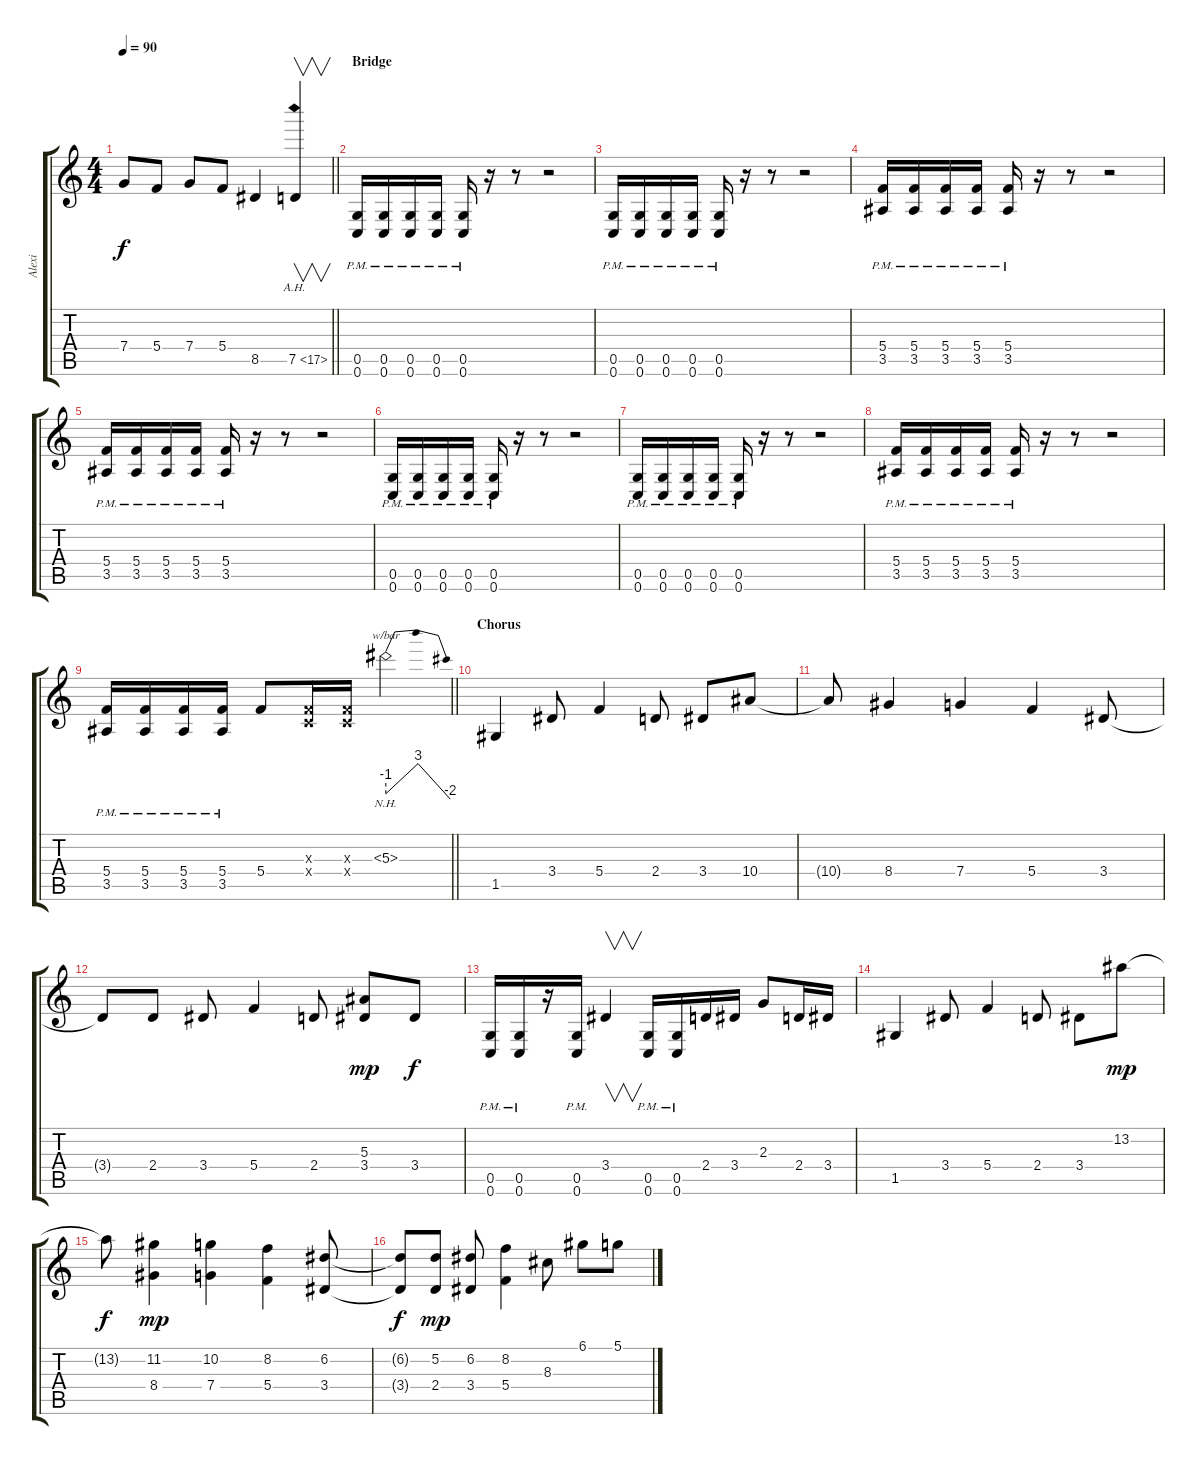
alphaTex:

\track ("Alexi" "Alexi") {instrument distortionguitar}
\staff {score tabs}
\tuning (D4 A3 F3 C3 G2 C2) {hide}
\ts (4 4)
\tempo 90
\clef g2
\barLineRight lightlight
\ks c
7.4.8{dy f} 5.4.8 7.4.8 5.4.8 8.5.4 7.5{ah 10}.4{v} |
\section ("" "Bridge")
(0.5{pm} 0.6{pm}).16 (0.5{pm} 0.6{pm}).16 (0.5{pm} 0.6{pm}).16 (0.5{pm} 0.6{pm}).16 (0.5{pm} 0.6{pm}).16 r.16 r.8 r.2 |
(0.5{pm} 0.6{pm}).16 (0.5{pm} 0.6{pm}).16 (0.5{pm} 0.6{pm}).16 (0.5{pm} 0.6{pm}).16 (0.5{pm} 0.6{pm}).16 r.16 r.8 r.2 |
(5.4{pm} 3.5{pm}).16 (5.4{pm} 3.5{pm}).16 (5.4{pm} 3.5{pm}).16 (5.4{pm} 3.5{pm}).16 (5.4{pm} 3.5{pm}).16 r.16 r.8 r.2 |
(5.4{pm} 3.5{pm}).16 (5.4{pm} 3.5{pm}).16 (5.4{pm} 3.5{pm}).16 (5.4{pm} 3.5{pm}).16 (5.4{pm} 3.5{pm}).16 r.16 r.8 r.2 |
(0.5{pm} 0.6{pm}).16 (0.5{pm} 0.6{pm}).16 (0.5{pm} 0.6{pm}).16 (0.5{pm} 0.6{pm}).16 (0.5{pm} 0.6{pm}).16 r.16 r.8 r.2 |
(0.5{pm} 0.6{pm}).16 (0.5{pm} 0.6{pm}).16 (0.5{pm} 0.6{pm}).16 (0.5{pm} 0.6{pm}).16 (0.5{pm} 0.6{pm}).16 r.16 r.8 r.2 |
(5.4{pm} 3.5{pm}).16 (5.4{pm} 3.5{pm}).16 (5.4{pm} 3.5{pm}).16 (5.4{pm} 3.5{pm}).16 (5.4{pm} 3.5{pm}).16 r.16 r.8 r.2 |
\barLineRight lightlight
(5.4{pm} 3.5{pm}).16 (5.4{pm} 3.5{pm}).16 (5.4{pm} 3.5{pm}).16 (5.4{pm} 3.5{pm}).16 5.4.8 (0.3{x} 0.4{x}).16 (0.3{x} 0.4{x}).16 5.3{nh}.2{tbe (dip default 0 -4 5 12 60 -8)} |
\section ("" "Chorus")
1.5.4{volume 15} 3.4.8 5.4.4 2.4.8 3.4.8 10.4.8 |
10.4{t}.8 8.4.4 7.4.4 5.4.4 3.4.8 |
3.4{t}.8 2.4.8 3.4.8 5.4.4 2.4.8 (5.3 3.4).8{dy mp} 3.4.8{dy f} |
(0.5{pm} 0.6{pm}).16 (0.5{pm} 0.6{pm}).16 r.16 (0.5{pm} 0.6{pm}).16 3.4.4{v} (0.5{pm} 0.6{pm}).16 (0.5{pm} 0.6{pm}).16 2.4.16 3.4.16 2.3.8 2.4.16 3.4.16 |
1.5.4 3.4.8 5.4.4 2.4.8 3.4.8 13.2.8{dy mp} |
13.2{t}.8{dy f} (11.2 8.4).4{dy mp} (10.2 7.4).4 (8.2 5.4).4 (6.2 3.4).8 |
(6.2{t} 3.4{t}).8{dy f} (5.2 2.4).8{dy mp} (6.2 3.4).8 (8.2 5.4).4 8.3.8 6.1.8 5.1.8
